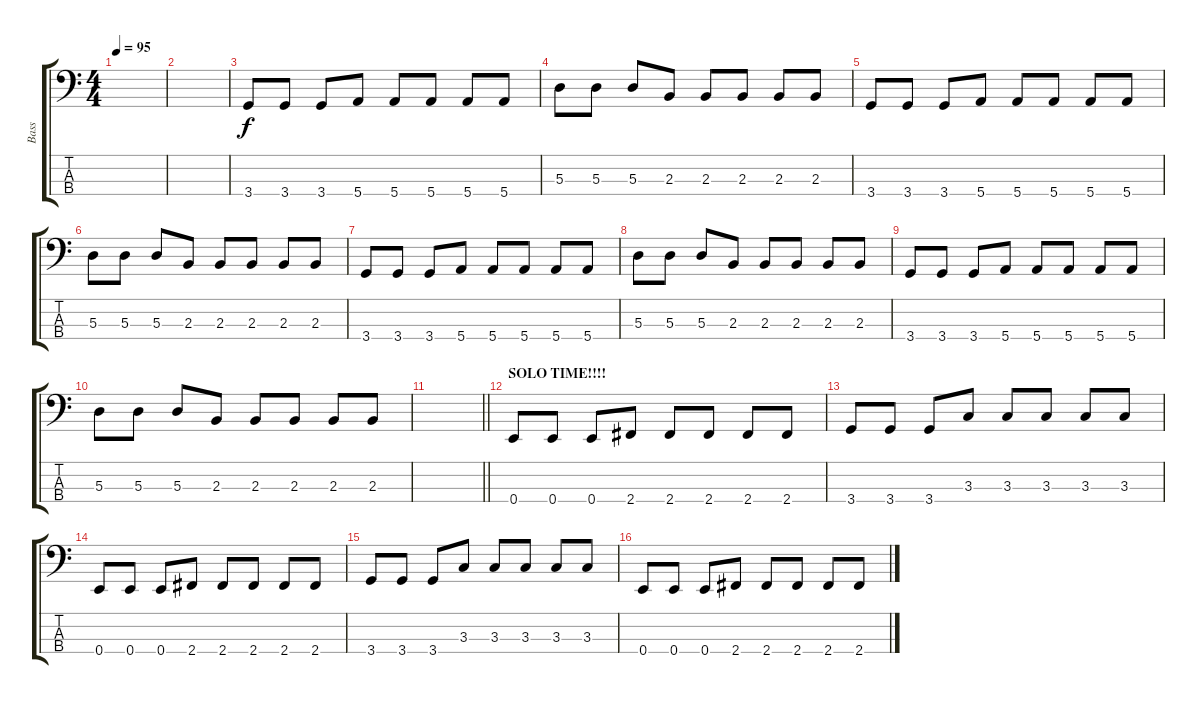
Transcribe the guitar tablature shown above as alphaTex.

\track ("Bass" "Bass") {instrument electricbassfinger}
\staff {score tabs}
\tuning (G2 D2 A1 E1) {hide}
\ts (4 4)
\tempo 95
\clef f4
\ks c
|
|
3.4.8 3.4.8 3.4.8 5.4.8 5.4.8 5.4.8 5.4.8 5.4.8 |
5.3.8 5.3.8 5.3.8 2.3.8 2.3.8 2.3.8 2.3.8 2.3.8 |
3.4.8 3.4.8 3.4.8 5.4.8 5.4.8 5.4.8 5.4.8 5.4.8 |
5.3.8 5.3.8 5.3.8 2.3.8 2.3.8 2.3.8 2.3.8 2.3.8 |
3.4.8 3.4.8 3.4.8 5.4.8 5.4.8 5.4.8 5.4.8 5.4.8 |
5.3.8 5.3.8 5.3.8 2.3.8 2.3.8 2.3.8 2.3.8 2.3.8 |
3.4.8 3.4.8 3.4.8 5.4.8 5.4.8 5.4.8 5.4.8 5.4.8 |
5.3.8 5.3.8 5.3.8 2.3.8 2.3.8 2.3.8 2.3.8 2.3.8 |
\barLineRight lightlight
|
\section ("" "SOLO TIME!!!!")
0.4.8 0.4.8 0.4.8 2.4.8 2.4.8 2.4.8 2.4.8 2.4.8 |
3.4.8 3.4.8 3.4.8 3.3.8 3.3.8 3.3.8 3.3.8 3.3.8 |
0.4.8 0.4.8 0.4.8 2.4.8 2.4.8 2.4.8 2.4.8 2.4.8 |
3.4.8 3.4.8 3.4.8 3.3.8 3.3.8 3.3.8 3.3.8 3.3.8 |
0.4.8 0.4.8 0.4.8 2.4.8 2.4.8 2.4.8 2.4.8 2.4.8
